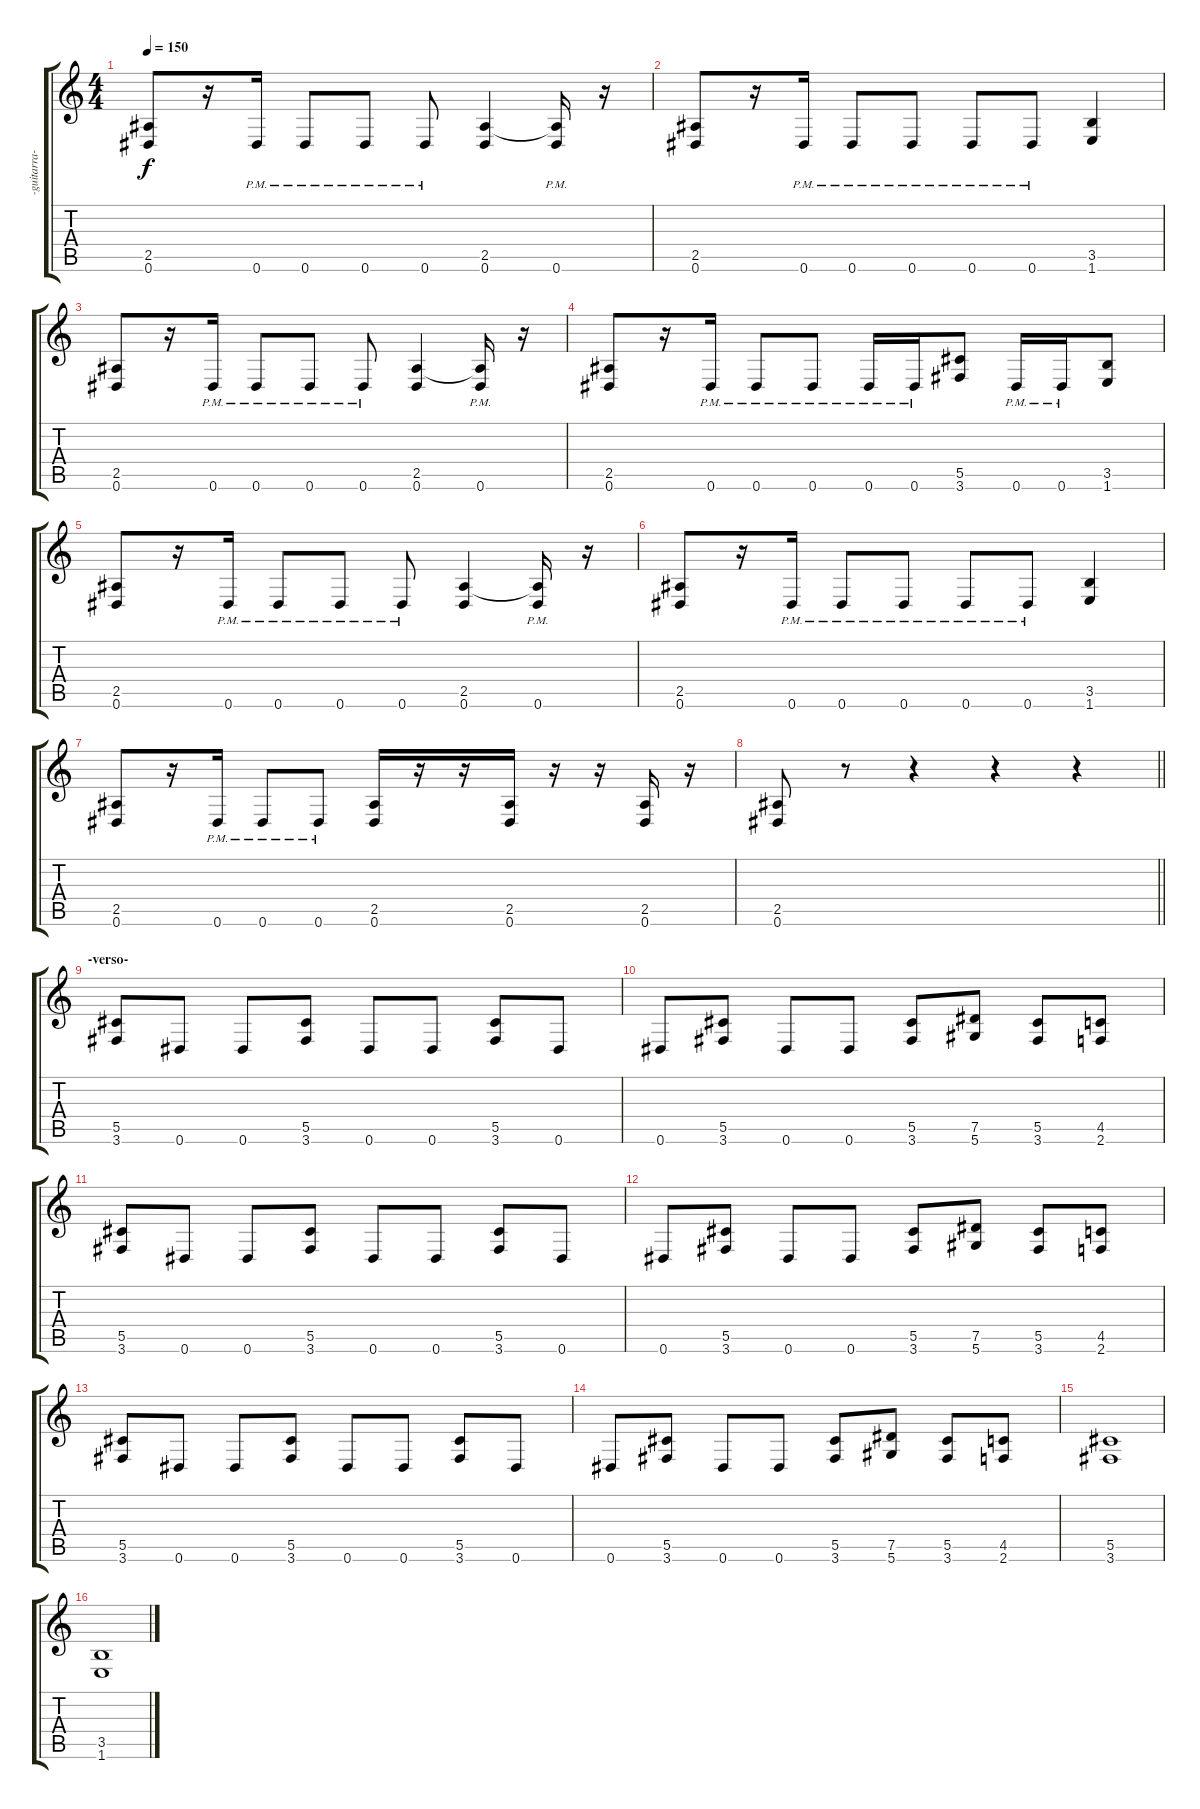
\track ("-guitarra-" "-guitarra-") {instrument distortionguitar}
\staff {score tabs}
\tuning (Eb4 Bb3 Gb3 Db3 Ab2 Eb2) {hide}
\ts (4 4)
\section ("" "")
\tempo 150
\clef g2
\ks c
(2.5 0.6).8{dy f} r.16 0.6{pm}.16 0.6{pm}.8 0.6{pm}.8 0.6{pm}.8 (2.5 0.6).4 (2.5{t} 0.6{pm}).16 r.16 |
(2.5 0.6).8 r.16 0.6{pm}.16 0.6{pm}.8 0.6{pm}.8 0.6{pm}.8 0.6{pm}.8 (3.5 1.6).4 |
(2.5 0.6).8 r.16 0.6{pm}.16 0.6{pm}.8 0.6{pm}.8 0.6{pm}.8 (2.5 0.6).4 (2.5{t} 0.6{pm}).16 r.16 |
(2.5 0.6).8 r.16 0.6{pm}.16 0.6{pm}.8 0.6{pm}.8 0.6{pm}.16 0.6{pm}.16 (5.5 3.6).8 0.6{pm}.16 0.6{pm}.16 (3.5 1.6).8 |
(2.5 0.6).8 r.16 0.6{pm}.16 0.6{pm}.8 0.6{pm}.8 0.6{pm}.8 (2.5 0.6).4 (2.5{t} 0.6{pm}).16 r.16 |
(2.5 0.6).8 r.16 0.6{pm}.16 0.6{pm}.8 0.6{pm}.8 0.6{pm}.8 0.6{pm}.8 (3.5 1.6).4 |
(2.5 0.6).8 r.16 0.6{pm}.16 0.6{pm}.8 0.6{pm}.8 (2.5 0.6).16 r.16 r.16 (2.5 0.6).16 r.16 r.16 (2.5 0.6).16 r.16 |
\barLineRight lightlight
(2.5 0.6).8 r.8 r.4 r.4 r.4 |
\section ("" "-verso-")
(5.5 3.6).8 0.6.8 0.6.8 (5.5 3.6).8 0.6.8 0.6.8 (5.5 3.6).8 0.6.8 |
0.6.8 (5.5 3.6).8 0.6.8 0.6.8 (5.5 3.6).8 (7.5 5.6).8 (5.5 3.6).8 (4.5 2.6).8 |
(5.5 3.6).8 0.6.8 0.6.8 (5.5 3.6).8 0.6.8 0.6.8 (5.5 3.6).8 0.6.8 |
0.6.8 (5.5 3.6).8 0.6.8 0.6.8 (5.5 3.6).8 (7.5 5.6).8 (5.5 3.6).8 (4.5 2.6).8 |
(5.5 3.6).8 0.6.8 0.6.8 (5.5 3.6).8 0.6.8 0.6.8 (5.5 3.6).8 0.6.8 |
0.6.8 (5.5 3.6).8 0.6.8 0.6.8 (5.5 3.6).8 (7.5 5.6).8 (5.5 3.6).8 (4.5 2.6).8 |
(5.5 3.6).1 |
(3.5 1.6).1
